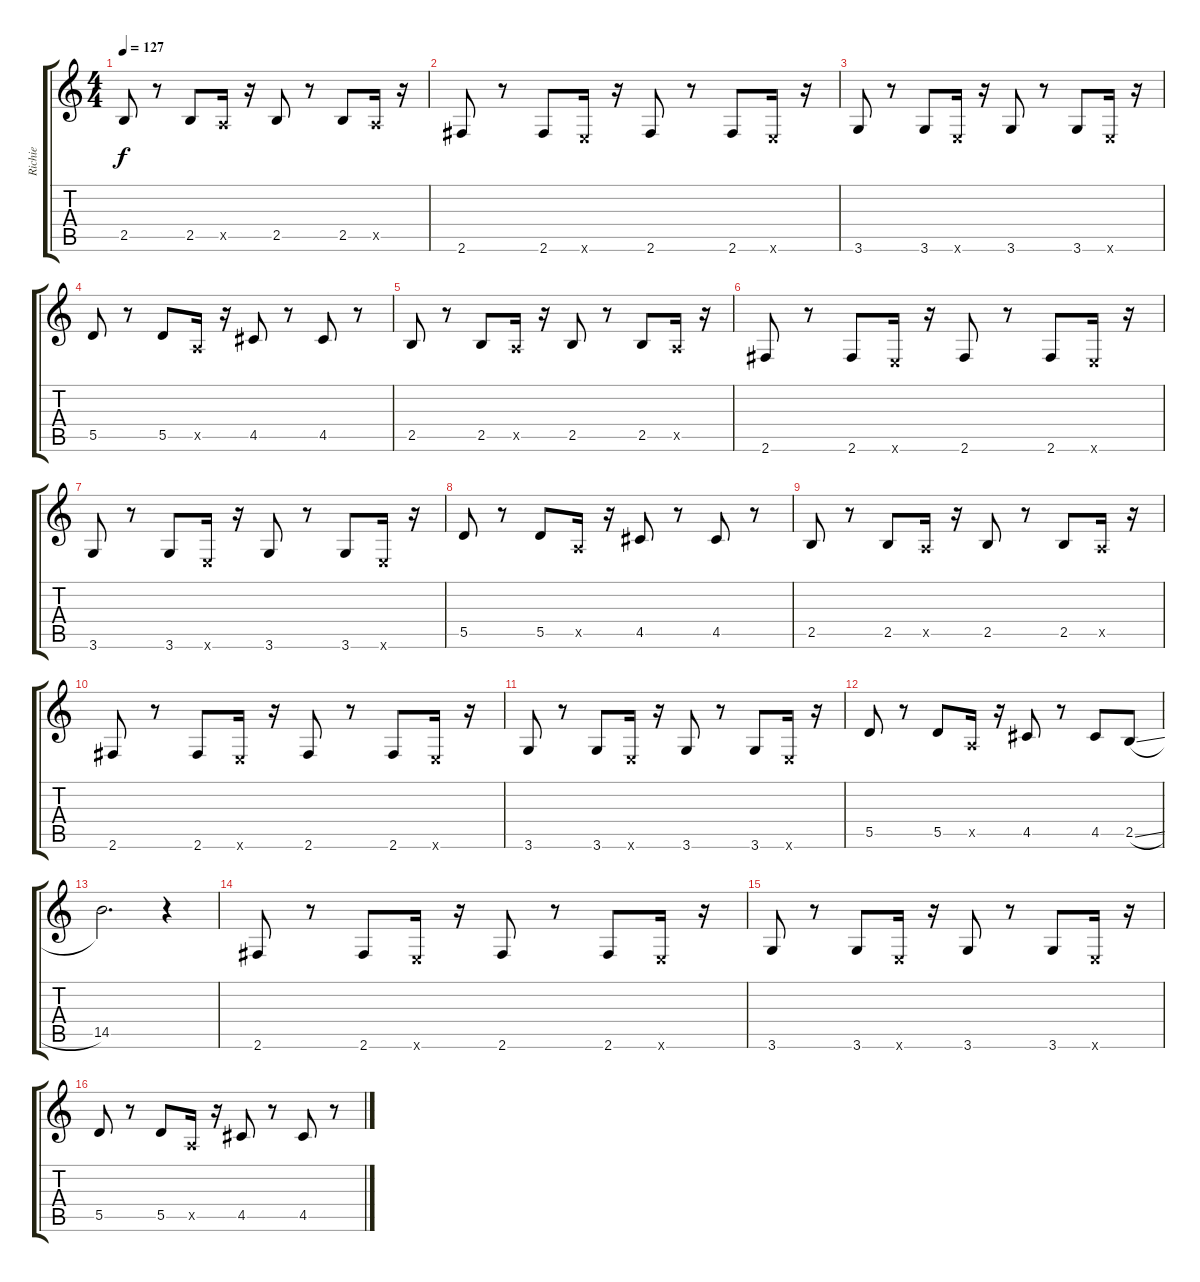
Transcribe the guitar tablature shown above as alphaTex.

\track ("Richie" "Richie") {instrument electricbassfinger}
\staff {score tabs}
\tuning (E4 B3 G3 D3 A2 E2) {hide}
\ts (4 4)
\tempo 127
\clef g2
\ks c
2.5.8{dy f} r.8 2.5.8 0.5{x}.16 r.16 2.5.8 r.8 2.5.8 0.5{x}.16 r.16 |
2.6.8 r.8 2.6.8 0.6{x}.16 r.16 2.6.8 r.8 2.6.8 0.6{x}.16 r.16 |
3.6.8 r.8 3.6.8 0.6{x}.16 r.16 3.6.8 r.8 3.6.8 0.6{x}.16 r.16 |
5.5.8 r.8 5.5.8 0.5{x}.16 r.16 4.5.8 r.8 4.5.8 r.8 |
2.5.8 r.8 2.5.8 0.5{x}.16 r.16 2.5.8 r.8 2.5.8 0.5{x}.16 r.16 |
2.6.8 r.8 2.6.8 0.6{x}.16 r.16 2.6.8 r.8 2.6.8 0.6{x}.16 r.16 |
3.6.8 r.8 3.6.8 0.6{x}.16 r.16 3.6.8 r.8 3.6.8 0.6{x}.16 r.16 |
5.5.8 r.8 5.5.8 0.5{x}.16 r.16 4.5.8 r.8 4.5.8 r.8 |
2.5.8 r.8 2.5.8 0.5{x}.16 r.16 2.5.8 r.8 2.5.8 0.5{x}.16 r.16 |
2.6.8 r.8 2.6.8 0.6{x}.16 r.16 2.6.8 r.8 2.6.8 0.6{x}.16 r.16 |
3.6.8 r.8 3.6.8 0.6{x}.16 r.16 3.6.8 r.8 3.6.8 0.6{x}.16 r.16 |
5.5.8 r.8 5.5.8 0.5{x}.16 r.16 4.5.8 r.8 4.5.8 2.5{sl}.8 |
14.5.2{d} r.4 |
2.6.8 r.8 2.6.8 0.6{x}.16 r.16 2.6.8 r.8 2.6.8 0.6{x}.16 r.16 |
3.6.8 r.8 3.6.8 0.6{x}.16 r.16 3.6.8 r.8 3.6.8 0.6{x}.16 r.16 |
5.5.8 r.8 5.5.8 0.5{x}.16 r.16 4.5.8 r.8 4.5.8 r.8
